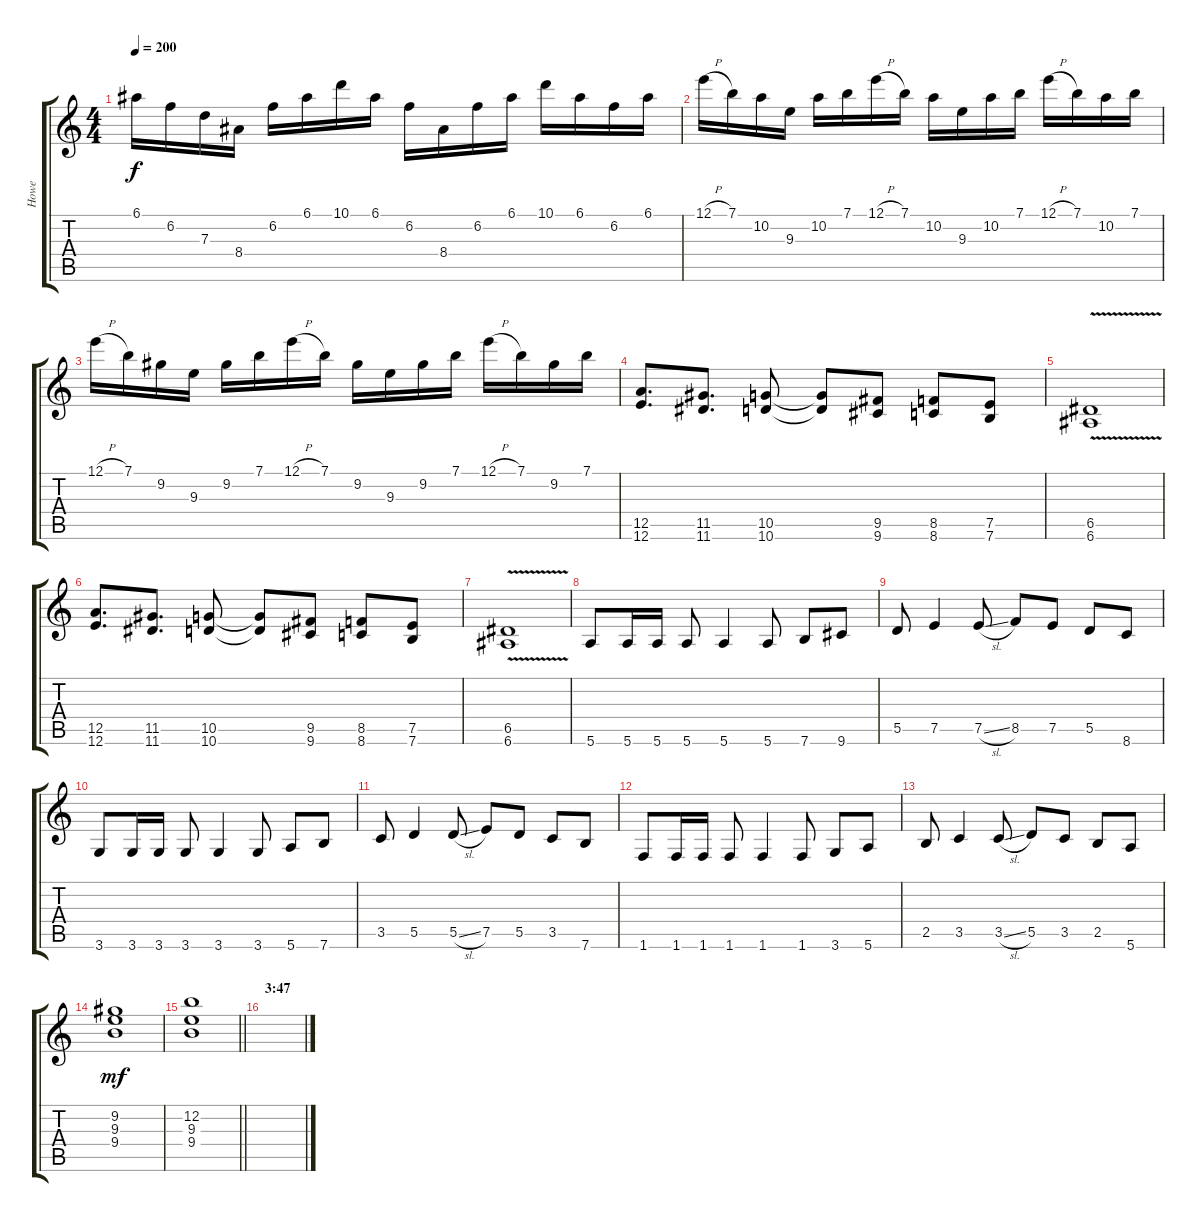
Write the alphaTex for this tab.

\track ("Howe" "Howe") {instrument distortionguitar}
\staff {score tabs}
\tuning (E4 B3 G3 D3 A2 E2) {hide}
\ts (4 4)
\tempo 200
\clef g2
\ks c
6.1.16{dy f} 6.2.16 7.3.16 8.4.16 6.2.16 6.1.16 10.1.16 6.1.16 6.2.16 8.4.16 6.2.16 6.1.16 10.1.16 6.1.16 6.2.16 6.1.16 |
12.1{h}.16 7.1.16 10.2.16 9.3.16 10.2.16 7.1.16 12.1{h}.16 7.1.16 10.2.16 9.3.16 10.2.16 7.1.16 12.1{h}.16 7.1.16 10.2.16 7.1.16 |
12.1{h}.16 7.1.16 9.2.16 9.3.16 9.2.16 7.1.16 12.1{h}.16 7.1.16 9.2.16 9.3.16 9.2.16 7.1.16 12.1{h}.16 7.1.16 9.2.16 7.1.16 |
(12.5 12.6).8{d} (11.5 11.6).8{d} (10.5 10.6).8 (10.5{t} 10.6{t}).8 (9.5 9.6).8 (8.5 8.6).8 (7.5 7.6).8 |
(6.5{v} 6.6).1 |
(12.5 12.6).8{d} (11.5 11.6).8{d} (10.5 10.6).8 (10.5{t} 10.6{t}).8 (9.5 9.6).8 (8.5 8.6).8 (7.5 7.6).8 |
(6.5{v} 6.6).1 |
5.6.8 5.6.16 5.6.16 5.6.8 5.6.4 5.6.8 7.6.8 9.6.8 |
5.5.8 7.5.4 7.5{sl}.8 8.5.8 7.5.8 5.5.8 8.6.8 |
3.6.8 3.6.16 3.6.16 3.6.8 3.6.4 3.6.8 5.6.8 7.6.8 |
3.5.8 5.5.4 5.5{sl}.8 7.5.8 5.5.8 3.5.8 7.6.8 |
1.6.8 1.6.16 1.6.16 1.6.8 1.6.4 1.6.8 3.6.8 5.6.8 |
2.5.8 3.5.4 3.5{sl}.8 5.5.8 3.5.8 2.5.8 5.6.8 |
(9.2 9.3 9.4).1{dy mf} |
\barLineRight lightlight
(12.2 9.3 9.4).1 |
\section ("" "3:47")
